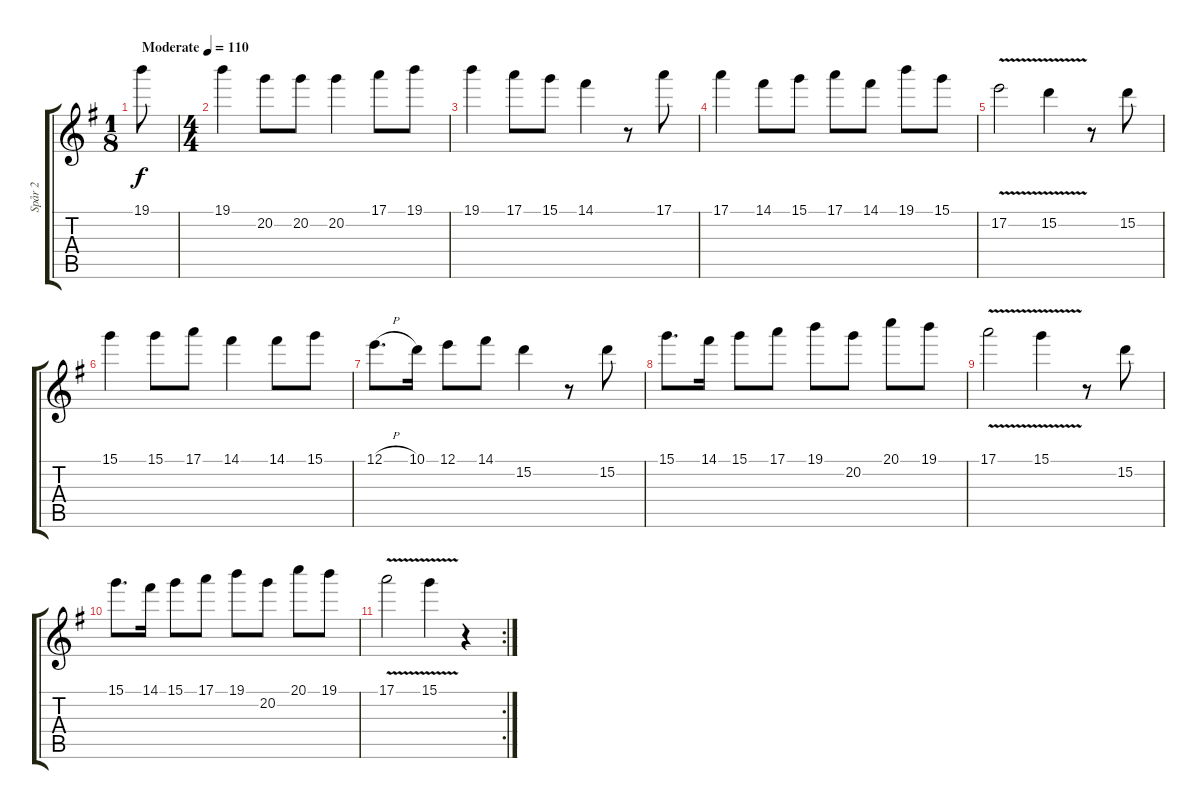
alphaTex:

\track ("Spår 2" "Spår 2") {instrument distortionguitar}
\staff {score tabs}
\tuning (E4 B3 G3 D3 A2 E2) {hide}
\ts (1 8)
\tempo (110 "Moderate")
\clef g2
\ks g
19.1.8{dy f instrument distortionguitar} |
\ts (4 4)
19.1.4 20.2.8 20.2.8 20.2.4 17.1.8 19.1.8 |
19.1.4 17.1.8 15.1.8 14.1.4 r.8 17.1.8 |
17.1.4 14.1.8 15.1.8 17.1.8 14.1.8 19.1.8 15.1.8 |
17.2{v}.2 15.2{v}.4 r.8 15.2.8 |
15.1.4 15.1.8 17.1.8 14.1.4 14.1.8 15.1.8 |
12.1{h}.8{d} 10.1.16 12.1.8 14.1.8 15.2.4 r.8 15.2.8 |
15.1.8{d} 14.1.16 15.1.8 17.1.8 19.1.8 20.2.8 20.1.8 19.1.8 |
17.1{v}.2 15.1{v}.4 r.8 15.2.8 |
15.1.8{d} 14.1.16 15.1.8 17.1.8 19.1.8 20.2.8 20.1.8 19.1.8 |
\rc 2
17.1{v}.2 15.1{v}.4 r.4
